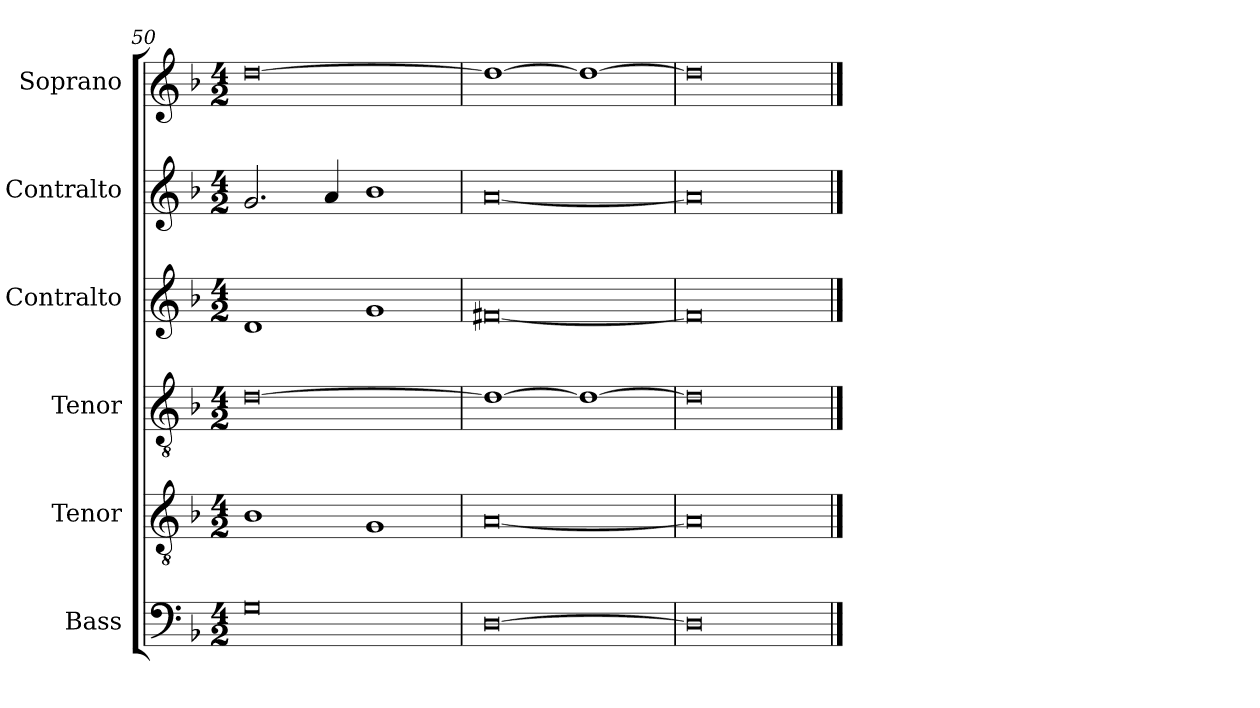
**kern	**kern	**kern	**kern	**kern	**kern
*part6	*part5	*part4	*part3	*part2	*part1
*staff6	*staff5	*staff4	*staff3	*staff2	*staff1
*I"Bass	*I"Tenor	*I"Tenor	*I"Contralto	*I"Contralto	*I"Soprano
*I'B	*I'T	*I'T	*I'A	*I'A	*I'S
*clefF4	*clefGv2	*clefGv2	*clefG2	*clefG2	*clefG2
*k[b-]	*k[b-]	*k[b-]	*k[b-]	*k[b-]	*k[b-]
*D:aeo	*D:aeo	*D:aeo	*D:aeo	*D:aeo	*D:aeo
*M4/2	*M4/2	*M4/2	*M4/2	*M4/2	*M4/2
=50	=50	=50	=50	=50	=50
0G	1B-	[0d	1d	2.g	[0dd
.	.	.	.	4a	.
.	1G	.	1g	1b-	.
=51	=51	=51	=51	=51	=51
[0D	[0A	1d_	[0f#X	[0a	1dd_
.	.	1d_	.	.	1dd_
=52	=52	=52	=52	=52	=52
0D]	0A]	0d]	0f#]	0a]	0dd]
==	==	==	==	==	==
*-	*-	*-	*-	*-	*-
